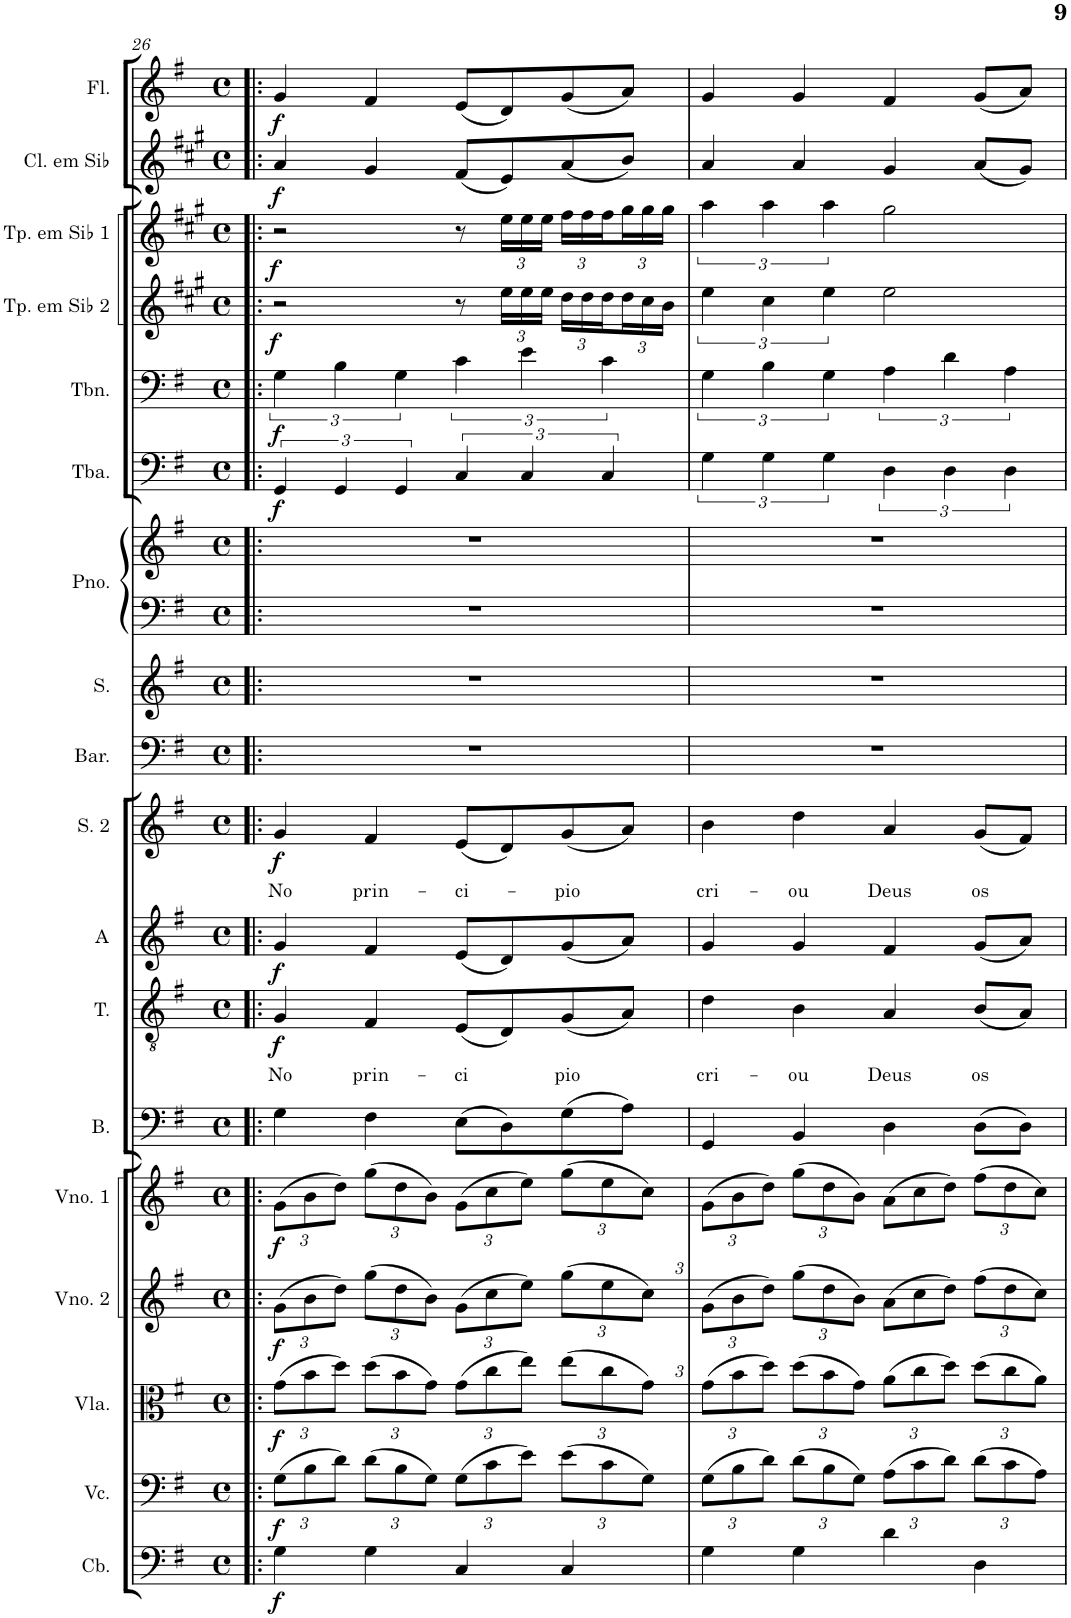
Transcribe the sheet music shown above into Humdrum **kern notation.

**kern	**dynam	**kern	**dynam	**kern	**dynam	**kern	**dynam	**kern	**dynam	**kern	**kern	**text	**dynam	**kern	**dynam	**kern	**text	**dynam	**kern	**kern	**kern	**kern	**kern	**dynam	**kern	**dynam	**kern	**dynam	**kern	**dynam	**kern	**dynam	**kern	**dynam
*part18	*part18	*part17	*part17	*part16	*part16	*part15	*part15	*part14	*part14	*part13	*part12	*part12	*part12	*part11	*part11	*part10	*part10	*part10	*part9	*part8	*part7	*part7	*part6	*part6	*part5	*part5	*part4	*part4	*part3	*part3	*part2	*part2	*part1	*part1
*staff19	*staff19	*staff18	*staff18	*staff17	*staff17	*staff16	*staff16	*staff15	*staff15	*staff14	*staff13	*staff13	*staff13	*staff12	*staff12	*staff11	*staff11	*staff11	*staff10	*staff9	*staff8	*staff7	*staff6	*staff6	*staff5	*staff5	*staff4	*staff4	*staff3	*staff3	*staff2	*staff2	*staff1	*staff1
*I"Contrabaixo	*	*I"Violoncelo	*	*I"Viola	*	*I"Violino 2	*	*I"Violino 1	*	*I"Baixo	*I"Tenor	*	*	*I"Alto	*	*I"Soprano 2	*	*	*I"Barítono	*I"Soprano	*I"Piano	*	*I"Tuba	*	*I"Trombone	*	*I"Trompete em Sib 2	*	*I"Trompete em Sib 1	*	*I"Clarinete em Sib	*	*I"Flauta Transversal	*
*I'Cb.	*	*I'Vc.	*	*I'Vla.	*	*I'Vno. 2	*	*I'Vno. 1	*	*I'B.	*I'T.	*	*	*I'A	*	*I'S. 2	*	*	*I'Bar.	*I'S.	*I'Pno.	*	*I'Tba.	*	*I'Tbn.	*	*I'Tp. em Sib 2	*	*I'Tp. em Sib 1	*	*I'Cl. em Sib	*	*I'Fl.	*
!!LO:PB:g=z
*clefF4	*	*clefF4	*	*clefC3	*	*clefG2	*	*clefG2	*	*clefF4	*clefGv2	*	*	*clefG2	*	*clefG2	*	*	*clefF4	*clefG2	*clefF4	*clefG2	*clefF4	*	*clefF4	*	*clefG2	*	*clefG2	*	*clefG2	*	*clefG2	*
*Trd7c12	*	*	*	*	*	*	*	*	*	*	*	*	*	*	*	*	*	*	*	*	*	*	*	*	*	*	*Trd1c2	*	*Trd1c2	*	*Trd1c2	*	*	*
*k[f#]	*	*k[f#]	*	*k[f#]	*	*k[f#]	*	*k[f#]	*	*k[f#]	*k[f#]	*	*	*k[f#]	*	*k[f#]	*	*	*k[f#]	*k[f#]	*k[f#]	*k[f#]	*k[f#]	*	*k[f#]	*	*k[f#c#g#]	*	*k[f#c#g#]	*	*k[f#c#g#]	*	*k[f#]	*
*M4/4	*	*M4/4	*	*M4/4	*	*M4/4	*	*M4/4	*	*M4/4	*M4/4	*	*	*M4/4	*	*M4/4	*	*	*M4/4	*M4/4	*M4/4	*M4/4	*M4/4	*	*M4/4	*	*M4/4	*	*M4/4	*	*M4/4	*	*M4/4	*
*met(c)	*	*met(c)	*	*met(c)	*	*met(c)	*	*met(c)	*	*met(c)	*met(c)	*	*	*met(c)	*	*met(c)	*	*	*met(c)	*met(c)	*met(c)	*met(c)	*met(c)	*	*met(c)	*	*met(c)	*	*met(c)	*	*met(c)	*	*met(c)	*
*	*	*Xbrackettup	*	*Xbrackettup	*	*Xbrackettup	*	*Xbrackettup	*	*	*	*	*	*	*	*	*	*	*	*	*	*	*	*	*	*	*	*	*	*	*	*	*	*
=26!|:	=26!|:	=26!|:	=26!|:	=26!|:	=26!|:	=26!|:	=26!|:	=26!|:	=26!|:	=26!|:	=26!|:	=26!|:	=26!|:	=26!|:	=26!|:	=26!|:	=26!|:	=26!|:	=26!|:	=26!|:	=26!|:	=26!|:	=26!|:	=26!|:	=26!|:	=26!|:	=26!|:	=26!|:	=26!|:	=26!|:	=26!|:	=26!|:	=26!|:	=26!|:
!	!LO:DY:b	!	!LO:DY:b	!	!LO:DY:b	!	!LO:DY:b	!	!LO:DY:b	!	!	!LO:LY:b	!LO:DY:b	!	!LO:DY:b	!	!LO:LY:b	!LO:DY:b	!	!	!	!	!	!LO:DY:b	!	!LO:DY:b	!	!LO:DY:b	!	!LO:DY:b	!	!LO:DY:b	!	!LO:DY:b
4G\	f	(12G\L	f	(12g\L	f	(12g\L	f	(12g\L	f	4G\	4G/	No	f	4g/	f	4g/	No	f	1r	1r	1r	1r	6GG/	f	6G\	f	2r	f	2r	f	4a/	f	4g/	f
.	.	12B\	.	12b\	.	12b\	.	12b\	.	.	.	.	.	.	.	.	.	.	.	.	.	.	.	.	.	.	.	.	.	.	.	.	.	.
.	.	12d\J)	.	12dd\J)	.	12dd\J)	.	12dd\J)	.	.	.	.	.	.	.	.	.	.	.	.	.	.	6GG/	.	6B\	.	.	.	.	.	.	.	.	.
!	!	!	!	!	!	!	!	!	!	!	!	!LO:LY:b	!	!	!	!	!LO:LY:b	!	!	!	!	!	!	!	!	!	!	!	!	!	!	!	!	!
4G\	.	(12d\L	.	(12dd\L	.	(12gg\L	.	(12gg\L	.	4F#\	4F#/	prin-	.	4f#/	.	4f#/	prin-	.	.	.	.	.	.	.	.	.	.	.	.	.	4g#/	.	4f#/	.
.	.	12B\	.	12b\	.	12dd\	.	12dd\	.	.	.	.	.	.	.	.	.	.	.	.	.	.	6GG/	.	6G\	.	.	.	.	.	.	.	.	.
.	.	12G\J)	.	12g\J)	.	12b\J)	.	12b\J)	.	.	.	.	.	.	.	.	.	.	.	.	.	.	.	.	.	.	.	.	.	.	.	.	.	.
!	!	!	!	!	!	!	!	!	!	!	!	!LO:LY:b	!	!	!	!	!LO:LY:b	!	!	!	!	!	!	!	!	!	!	!	!	!	!	!	!	!
4C/	.	(12G\L	.	(12g\L	.	(12g\L	.	(12g\L	.	(8E\L	(8E/L	-ci	.	(8e/L	.	(8e/L	-ci-	.	.	.	.	.	6C/	.	6c\	.	8r	.	8r	.	(8f#/L	.	(8e/L	.
.	.	12c\	.	12cc\	.	12cc\	.	12cc\	.	.	.	.	.	.	.	.	.	.	.	.	.	.	.	.	.	.	.	.	.	.	.	.	.	.
*	*	*	*	*	*	*	*	*	*	*	*	*	*	*	*	*	*	*	*	*	*	*	*	*	*	*	*Xbrackettup	*	*Xbrackettup	*	*	*	*	*
.	.	.	.	.	.	.	.	.	.	8D\)	8D/)	.	.	8d/)	.	8d/)	.	.	.	.	.	.	.	.	.	.	24ee\LL	.	24ee\LL	.	8e/)	.	8d/)	.
.	.	12e\J)	.	12ee\J)	.	12ee\J)	.	12ee\J)	.	.	.	.	.	.	.	.	.	.	.	.	.	.	6C/	.	6e\	.	24ee\	.	24ee\	.	.	.	.	.
.	.	.	.	.	.	.	.	.	.	.	.	.	.	.	.	.	.	.	.	.	.	.	.	.	.	.	24ee\JJ	.	24ee\JJ	.	.	.	.	.
!	!	!	!	!	!	!	!	!	!	!	!	!LO:LY:b	!	!	!	!	!LO:LY:b	!	!	!	!	!	!	!	!	!	!	!	!	!	!	!	!	!
4C/	.	(12e\L	.	(12ee\L	.	(12gg\L	.	(12gg\L	.	(8G\	(8G/	pio	.	(8g/	.	(8g/	-pio	.	.	.	.	.	.	.	.	.	24dd\LL	.	24ff#\LL	.	(8a/	.	(8g/	.
.	.	.	.	.	.	.	.	.	.	.	.	.	.	.	.	.	.	.	.	.	.	.	.	.	.	.	24dd\	.	24ff#\	.	.	.	.	.
.	.	12c\	.	12cc\	.	12ee\	.	12ee\	.	.	.	.	.	.	.	.	.	.	.	.	.	.	6C/	.	6c\	.	24dd\	.	24ff#\	.	.	.	.	.
.	.	.	.	.	.	.	.	.	.	8A\J)	8A/J)	.	.	8a/J)	.	8a/J)	.	.	.	.	.	.	.	.	.	.	24dd\	.	24gg#\	.	8b/J)	.	8a/J)	.
.	.	12G\J)	.	12g\J)	.	12cc\J)	.	12cc\J)	.	.	.	.	.	.	.	.	.	.	.	.	.	.	.	.	.	.	24cc#\	.	24gg#\	.	.	.	.	.
.	.	.	.	.	.	.	.	.	.	.	.	.	.	.	.	.	.	.	.	.	.	.	.	.	.	.	24b\JJ	.	24gg#\JJ	.	.	.	.	.
=27	=27	=27	=27	=27	=27	=27	=27	=27	=27	=27	=27	=27	=27	=27	=27	=27	=27	=27	=27	=27	=27	=27	=27	=27	=27	=27	=27	=27	=27	=27	=27	=27	=27	=27
!	!	!	!	!	!	!	!	!	!	!	!	!LO:LY:b	!	!	!	!	!LO:LY:b	!	!	!	!	!	!	!	!	!	!	!	!	!	!	!	!	!
*	*	*	*	*	*	*	*	*	*	*	*	*	*	*	*	*	*	*	*	*	*	*	*	*	*	*	*brackettup	*	*brackettup	*	*	*	*	*
4G\	.	(12G\L	.	(12g\L	.	(12g\L	.	(12g\L	.	4GG/	4d\	cri-	.	4g/	.	4b\	cri-	.	1r	1r	1r	1r	6G\	.	6G\	.	6ee\	.	6aa\	.	4a/	.	4g/	.
.	.	12B\	.	12b\	.	12b\	.	12b\	.	.	.	.	.	.	.	.	.	.	.	.	.	.	.	.	.	.	.	.	.	.	.	.	.	.
.	.	12d\J)	.	12dd\J)	.	12dd\J)	.	12dd\J)	.	.	.	.	.	.	.	.	.	.	.	.	.	.	6G\	.	6B\	.	6cc#\	.	6aa\	.	.	.	.	.
!	!	!	!	!	!	!	!	!	!	!	!	!LO:LY:b	!	!	!	!	!LO:LY:b	!	!	!	!	!	!	!	!	!	!	!	!	!	!	!	!	!
4G\	.	(12d\L	.	(12dd\L	.	(12gg\L	.	(12gg\L	.	4BB/	4B\	-ou	.	4g/	.	4dd\	-ou	.	.	.	.	.	.	.	.	.	.	.	.	.	4a/	.	4g/	.
.	.	12B\	.	12b\	.	12dd\	.	12dd\	.	.	.	.	.	.	.	.	.	.	.	.	.	.	6G\	.	6G\	.	6ee\	.	6aa\	.	.	.	.	.
.	.	12G\J)	.	12g\J)	.	12b\J)	.	12b\J)	.	.	.	.	.	.	.	.	.	.	.	.	.	.	.	.	.	.	.	.	.	.	.	.	.	.
!	!	!	!	!	!	!	!	!	!	!	!	!LO:LY:b	!	!	!	!	!LO:LY:b	!	!	!	!	!	!	!	!	!	!	!	!	!	!	!	!	!
4d\	.	(12A\L	.	(12a\L	.	(12a\L	.	(12a\L	.	4D\	4A/	Deus	.	4f#/	.	4a/	Deus	.	.	.	.	.	6D\	.	6A\	.	2ee\	.	2gg#\	.	4g#/	.	4f#/	.
.	.	12c\	.	12cc\	.	12cc\	.	12cc\	.	.	.	.	.	.	.	.	.	.	.	.	.	.	.	.	.	.	.	.	.	.	.	.	.	.
.	.	12d\J)	.	12dd\J)	.	12dd\J)	.	12dd\J)	.	.	.	.	.	.	.	.	.	.	.	.	.	.	6D\	.	6d\	.	.	.	.	.	.	.	.	.
!	!	!	!	!	!	!	!	!	!	!	!	!LO:LY:b	!	!	!	!	!LO:LY:b	!	!	!	!	!	!	!	!	!	!	!	!	!	!	!	!	!
4D\	.	(12d\L	.	(12dd\L	.	(12ff#\L	.	(12ff#\L	.	(8D\L	(8B/L	os	.	(8g/L	.	(8g/L	os	.	.	.	.	.	.	.	.	.	.	.	.	.	(8a/L	.	(8g/L	.
.	.	12c\	.	12cc\	.	12dd\	.	12dd\	.	.	.	.	.	.	.	.	.	.	.	.	.	.	6D\	.	6A\	.	.	.	.	.	.	.	.	.
.	.	.	.	.	.	.	.	.	.	8D\J)	8A/J)	.	.	8a/J)	.	8f#/J)	.	.	.	.	.	.	.	.	.	.	.	.	.	.	8g#/J)	.	8a/J)	.
.	.	12A\J)	.	12a\J)	.	12cc\J)	.	12cc\J)	.	.	.	.	.	.	.	.	.	.	.	.	.	.	.	.	.	.	.	.	.	.	.	.	.	.
=	=	=	=	=	=	=	=	=	=	=	=	=	=	=	=	=	=	=	=	=	=	=	=	=	=	=	=	=	=	=	=	=	=	=
*-	*-	*-	*-	*-	*-	*-	*-	*-	*-	*-	*-	*-	*-	*-	*-	*-	*-	*-	*-	*-	*-	*-	*-	*-	*-	*-	*-	*-	*-	*-	*-	*-	*-	*-
